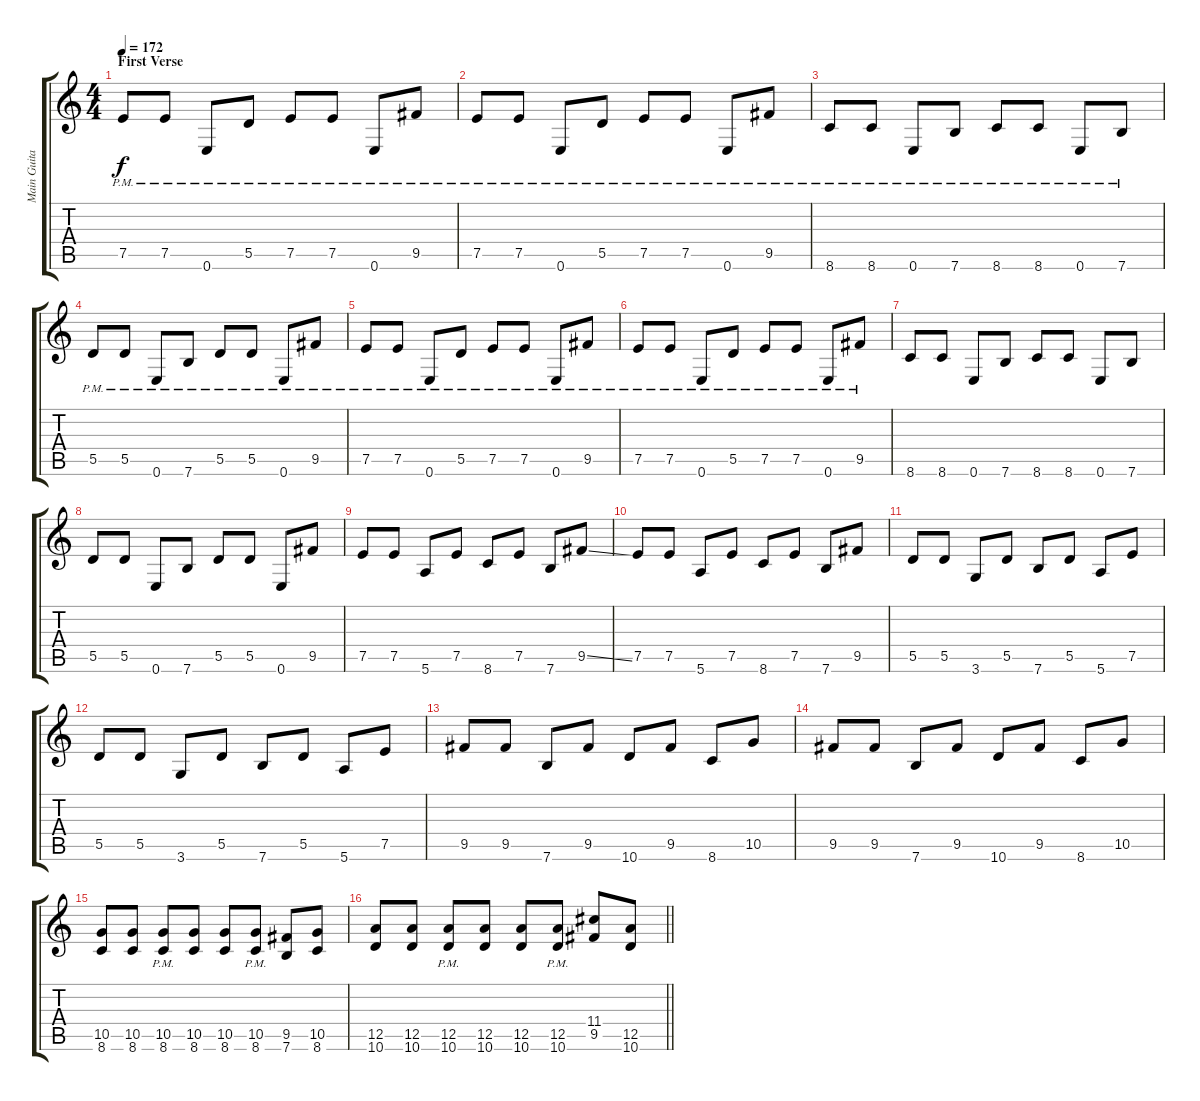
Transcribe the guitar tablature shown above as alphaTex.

\track ("Main Guitar" "Main Guita") {instrument overdrivenguitar}
\staff {score tabs}
\tuning (E4 B3 G3 D3 A2 E2) {hide}
\ts (4 4)
\section ("" "First Verse")
\tempo 172
\clef g2
\ks c
7.5{pm}.8{dy f} 7.5{pm}.8 0.6{pm}.8 5.5{pm}.8 7.5{pm}.8 7.5{pm}.8 0.6{pm}.8 9.5{pm}.8 |
7.5{pm}.8 7.5{pm}.8 0.6{pm}.8 5.5{pm}.8 7.5{pm}.8 7.5{pm}.8 0.6{pm}.8 9.5{pm}.8 |
8.6{pm}.8 8.6{pm}.8 0.6{pm}.8 7.6{pm}.8 8.6{pm}.8 8.6{pm}.8 0.6{pm}.8 7.6{pm}.8 |
5.5{pm}.8 5.5{pm}.8 0.6{pm}.8 7.6{pm}.8 5.5{pm}.8 5.5{pm}.8 0.6{pm}.8 9.5{pm}.8 |
7.5{pm}.8 7.5{pm}.8 0.6{pm}.8 5.5{pm}.8 7.5{pm}.8 7.5{pm}.8 0.6{pm}.8 9.5{pm}.8 |
7.5{pm}.8 7.5{pm}.8 0.6{pm}.8 5.5{pm}.8 7.5{pm}.8 7.5{pm}.8 0.6{pm}.8 9.5{pm}.8 |
8.6.8 8.6.8 0.6.8 7.6.8 8.6.8 8.6.8 0.6.8 7.6.8 |
5.5.8 5.5.8 0.6.8 7.6.8 5.5.8 5.5.8 0.6.8 9.5.8 |
7.5.8 7.5.8 5.6.8 7.5.8 8.6.8 7.5.8 7.6.8 9.5{ss}.8 |
7.5.8 7.5.8 5.6.8 7.5.8 8.6.8 7.5.8 7.6.8 9.5.8 |
5.5.8 5.5.8 3.6.8 5.5.8 7.6.8 5.5.8 5.6.8 7.5.8 |
5.5.8 5.5.8 3.6.8 5.5.8 7.6.8 5.5.8 5.6.8 7.5.8 |
9.5.8 9.5.8 7.6.8 9.5.8 10.6.8 9.5.8 8.6.8 10.5.8 |
9.5.8 9.5.8 7.6.8 9.5.8 10.6.8 9.5.8 8.6.8 10.5.8 |
(10.5 8.6).8 (10.5 8.6).8 (10.5{pm} 8.6{pm}).8 (10.5 8.6).8 (10.5 8.6).8 (10.5{pm} 8.6{pm}).8 (9.5 7.6).8 (10.5 8.6).8 |
\barLineRight lightlight
(12.5 10.6).8 (12.5 10.6).8 (12.5{pm} 10.6{pm}).8 (12.5 10.6).8 (12.5 10.6).8 (12.5{pm} 10.6{pm}).8 (11.4 9.5).8 (12.5 10.6).8
